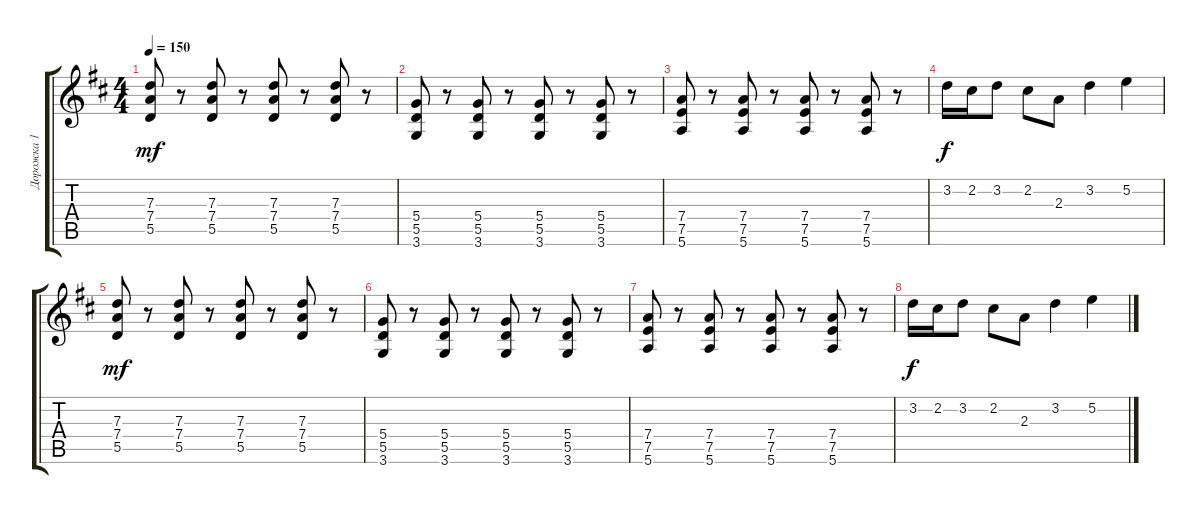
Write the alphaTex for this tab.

\track ("Дорожка 1" "Дорожка 1") {instrument distortionguitar}
\staff {score tabs}
\tuning (E4 B3 G3 D3 A2 E2) {hide}
\ts (4 4)
\tempo 150
\clef g2
\ks bminor
(7.3 7.4 5.5).8{dy mf} r.8 (7.3 7.4 5.5).8 r.8 (7.3 7.4 5.5).8 r.8 (7.3 7.4 5.5).8 r.8 |
(5.4 5.5 3.6).8 r.8 (5.4 5.5 3.6).8 r.8 (5.4 5.5 3.6).8 r.8 (5.4 5.5 3.6).8 r.8 |
(7.4 7.5 5.6).8 r.8 (7.4 7.5 5.6).8 r.8 (7.4 7.5 5.6).8 r.8 (7.4 7.5 5.6).8 r.8 |
3.2.16{dy f} 2.2.16 3.2.8 2.2.8 2.3.8 3.2.4 5.2.4 |
(7.3 7.4 5.5).8{dy mf} r.8 (7.3 7.4 5.5).8 r.8 (7.3 7.4 5.5).8 r.8 (7.3 7.4 5.5).8 r.8 |
(5.4 5.5 3.6).8 r.8 (5.4 5.5 3.6).8 r.8 (5.4 5.5 3.6).8 r.8 (5.4 5.5 3.6).8 r.8 |
(7.4 7.5 5.6).8 r.8 (7.4 7.5 5.6).8 r.8 (7.4 7.5 5.6).8 r.8 (7.4 7.5 5.6).8 r.8 |
3.2.16{dy f} 2.2.16 3.2.8 2.2.8 2.3.8 3.2.4 5.2.4
